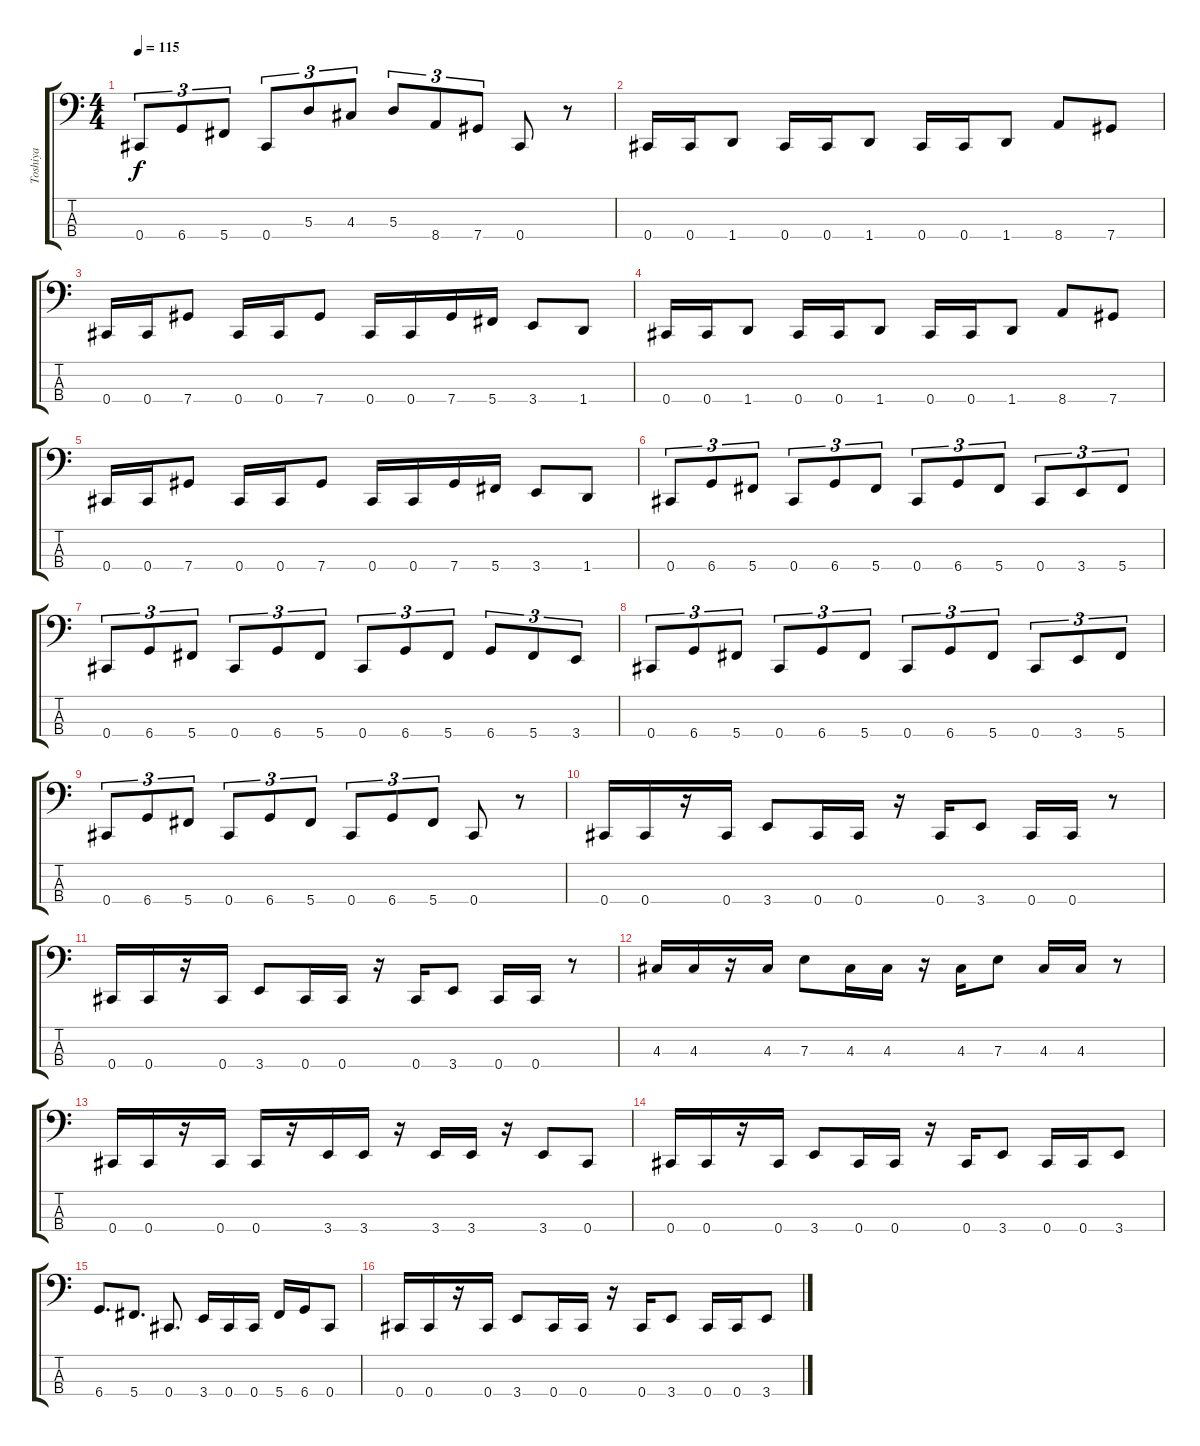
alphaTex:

\track ("Toshiya" "Toshiya") {instrument electricbasspick}
\staff {score tabs}
\tuning (G2 D2 A1 Db1) {hide}
\ts (4 4)
\tempo 115
\clef f4
\ks c
0.4.8{tu (3 2) dy f} 6.4.8{tu (3 2)} 5.4.8{tu (3 2)} 0.4.8{tu (3 2)} 5.3.8{tu (3 2)} 4.3.8{tu (3 2)} 5.3.8{tu (3 2)} 8.4.8{tu (3 2)} 7.4.8{tu (3 2)} 0.4.8 r.8 |
0.4.16 0.4.16 1.4.8 0.4.16 0.4.16 1.4.8 0.4.16 0.4.16 1.4.8 8.4.8 7.4.8 |
0.4.16 0.4.16 7.4.8 0.4.16 0.4.16 7.4.8 0.4.16 0.4.16 7.4.16 5.4.16 3.4.8 1.4.8 |
0.4.16 0.4.16 1.4.8 0.4.16 0.4.16 1.4.8 0.4.16 0.4.16 1.4.8 8.4.8 7.4.8 |
0.4.16 0.4.16 7.4.8 0.4.16 0.4.16 7.4.8 0.4.16 0.4.16 7.4.16 5.4.16 3.4.8 1.4.8 |
0.4.8{tu (3 2)} 6.4.8{tu (3 2)} 5.4.8{tu (3 2)} 0.4.8{tu (3 2)} 6.4.8{tu (3 2)} 5.4.8{tu (3 2)} 0.4.8{tu (3 2)} 6.4.8{tu (3 2)} 5.4.8{tu (3 2)} 0.4.8{tu (3 2)} 3.4.8{tu (3 2)} 5.4.8{tu (3 2)} |
0.4.8{tu (3 2)} 6.4.8{tu (3 2)} 5.4.8{tu (3 2)} 0.4.8{tu (3 2)} 6.4.8{tu (3 2)} 5.4.8{tu (3 2)} 0.4.8{tu (3 2)} 6.4.8{tu (3 2)} 5.4.8{tu (3 2)} 6.4.8{tu (3 2)} 5.4.8{tu (3 2)} 3.4.8{tu (3 2)} |
0.4.8{tu (3 2)} 6.4.8{tu (3 2)} 5.4.8{tu (3 2)} 0.4.8{tu (3 2)} 6.4.8{tu (3 2)} 5.4.8{tu (3 2)} 0.4.8{tu (3 2)} 6.4.8{tu (3 2)} 5.4.8{tu (3 2)} 0.4.8{tu (3 2)} 3.4.8{tu (3 2)} 5.4.8{tu (3 2)} |
0.4.8{tu (3 2)} 6.4.8{tu (3 2)} 5.4.8{tu (3 2)} 0.4.8{tu (3 2)} 6.4.8{tu (3 2)} 5.4.8{tu (3 2)} 0.4.8{tu (3 2)} 6.4.8{tu (3 2)} 5.4.8{tu (3 2)} 0.4.8 r.8 |
0.4.16 0.4.16 r.16 0.4.16 3.4.8 0.4.16 0.4.16 r.16 0.4.16 3.4.8 0.4.16 0.4.16 r.8 |
0.4.16 0.4.16 r.16 0.4.16 3.4.8 0.4.16 0.4.16 r.16 0.4.16 3.4.8 0.4.16 0.4.16 r.8 |
4.3.16 4.3.16 r.16 4.3.16 7.3.8 4.3.16 4.3.16 r.16 4.3.16 7.3.8 4.3.16 4.3.16 r.8 |
0.4.16 0.4.16 r.16 0.4.16 0.4.16 r.16 3.4.16 3.4.16 r.16 3.4.16 3.4.16 r.16 3.4.8 0.4.8 |
0.4.16 0.4.16 r.16 0.4.16 3.4.8 0.4.16 0.4.16 r.16 0.4.16 3.4.8 0.4.16 0.4.16 3.4.8 |
6.4.8{d} 5.4.8{d} 0.4.8{d} 3.4.16 0.4.16 0.4.16 5.4.16 6.4.16 0.4.8 |
0.4.16 0.4.16 r.16 0.4.16 3.4.8 0.4.16 0.4.16 r.16 0.4.16 3.4.8 0.4.16 0.4.16 3.4.8
